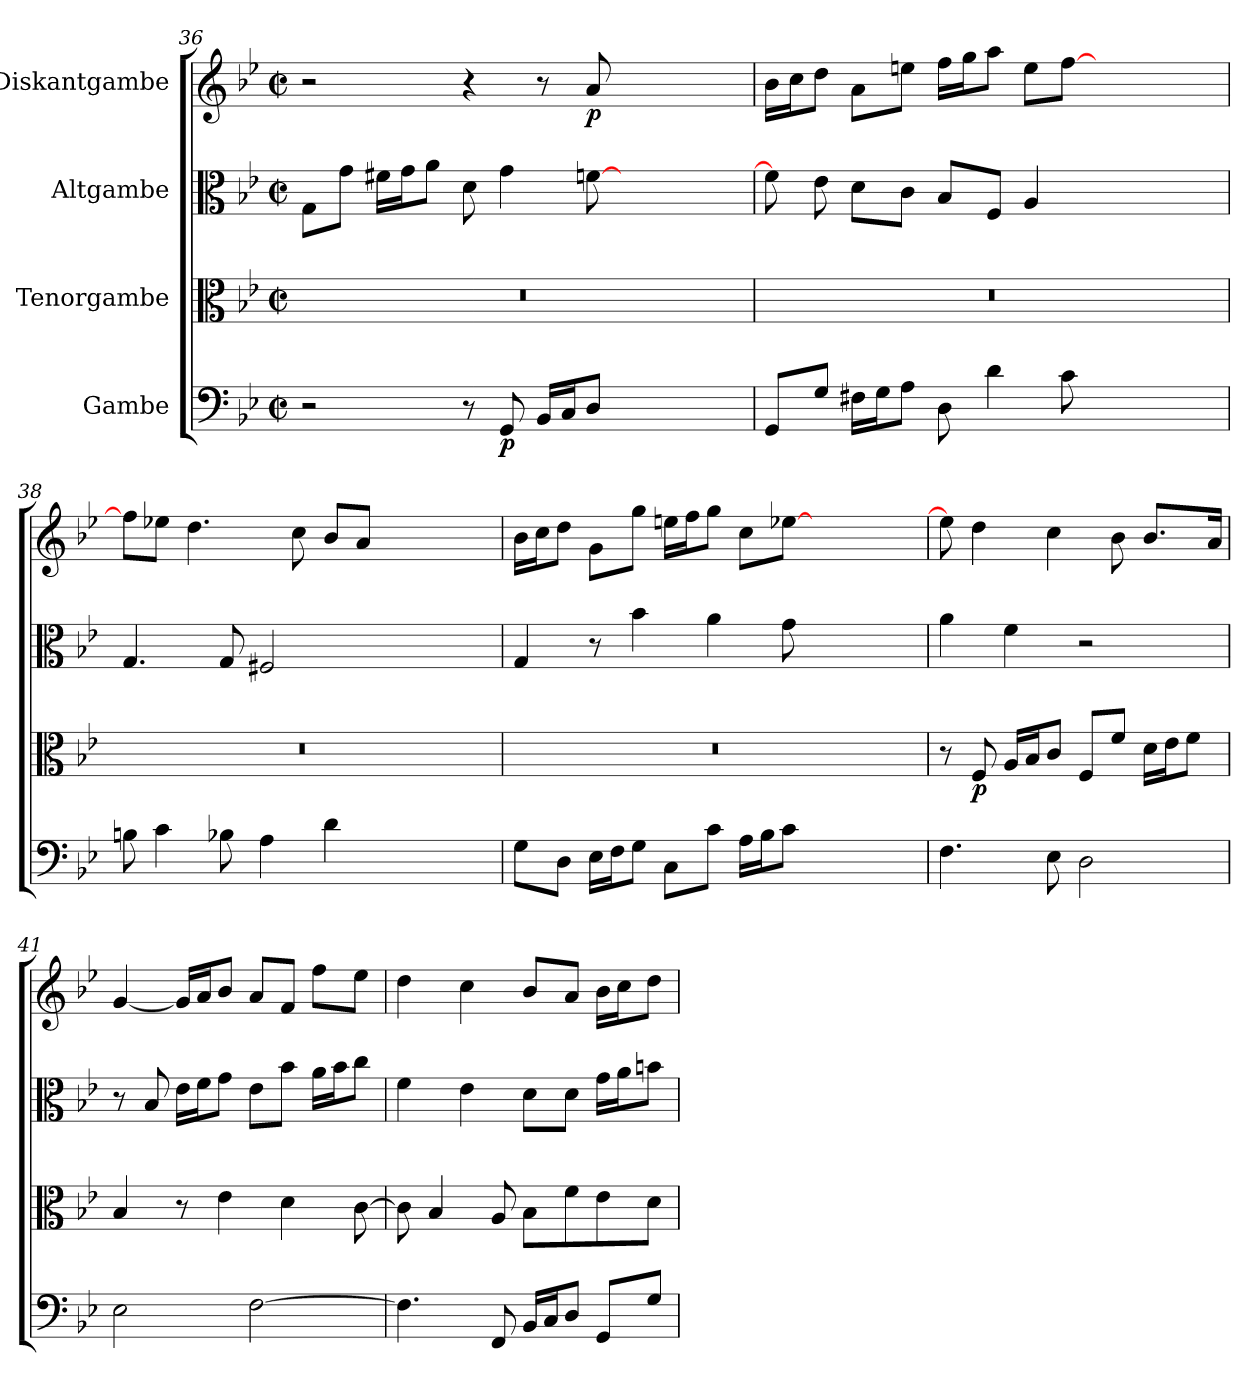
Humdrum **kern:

**kern	**dynam	**kern	**dynam	**kern	**kern	**dynam
*part4	*part4	*part3	*part3	*part2	*part1	*part1
*staff4	*staff4	*staff3	*staff3	*staff2	*staff1	*staff1
*I"Gambe	*	*I"Tenorgambe	*	*I"Altgambe	*I"Diskantgambe	*
*clefF4	*	*clefC3	*	*clefC3	*clefG2	*
*k[b-e-]	*	*k[b-e-]	*	*k[b-e-]	*k[b-e-]	*
*M4/2	*	*M4/2	*	*M4/2	*M4/2	*
*met(c|)	*	*met(c|)	*	*met(c|)	*met(c|)	*
=36	=36	=36	=36	=36	=36	=36
2r	.	0r	.	8G\L	2r	.
.	.	.	.	8g\J	.	.
.	.	.	.	16f#X\LL	.	.
.	.	.	.	16g\J	.	.
.	.	.	.	8a\J	.	.
8r	.	.	.	8d\	4r	.
!	!LO:DY:b	!	!	!	!	!
8GG/	p	.	.	4g\	.	.
16BB-/LL	.	.	.	.	8r	.
16C/J	.	.	.	.	.	.
!	!	!	!	!	!	!LO:DY:b
8D/J	.	.	.	[8fni\	8a/	p
1ryy	.	.	.	1ryy	1ryy	.
!!LO:LB:g=z
=37	=37	=37	=37	=37	=37	=37
8GG/L	.	0r	.	8f\]	16b-\LL	.
.	.	.	.	.	16cc\J	.
8G/J	.	.	.	8e-\	8dd\J	.
16F#X\LL	.	.	.	8d\L	8a\L	.
16G\J	.	.	.	.	.	.
8A\J	.	.	.	8c\J	8een\J	.
8D\	.	.	.	8B-/L	16ff\LL	.
.	.	.	.	.	16gg\J	.
4d\	.	.	.	8F/J	8aa\J	.
.	.	.	.	4A/	8ee\L	.
8c\	.	.	.	.	[8ff\J	.
1ryy	.	.	.	1ryy	1ryy	.
=38	=38	=38	=38	=38	=38	=38
8Bn\	.	0r	.	4.G/	8ff\L]	.
4c\	.	.	.	.	8ee-X\J	.
.	.	.	.	.	4.dd\	.
8B-X\	.	.	.	8G/	.	.
4A\	.	.	.	2F#X/	.	.
.	.	.	.	.	8cc\	.
4d\	.	.	.	.	8b-/L	.
.	.	.	.	.	8a/J	.
1ryy	.	.	.	1ryy	1ryy	.
=39	=39	=39	=39	=39	=39	=39
8G\L	.	0r	.	4G/	16b-\LL	.
.	.	.	.	.	16cc\J	.
8D\J	.	.	.	.	8dd\J	.
16E-\LL	.	.	.	8r	8g\L	.
16F\J	.	.	.	.	.	.
8G\J	.	.	.	4b-\	8gg\J	.
8C\L	.	.	.	.	16een\LL	.
.	.	.	.	.	16ff\J	.
8c\J	.	.	.	4a\	8gg\J	.
16A\LL	.	.	.	.	8cc\L	.
16B-\J	.	.	.	.	.	.
8c\J	.	.	.	8g\	[8ee-X\J	.
1ryy	.	.	.	1ryy	1ryy	.
=40	=40	=40	=40	=40	=40	=40
4.F\	.	8r	.	4a\	8ee-\]	.
!	!	!	!LO:DY:b	!	!	!
.	.	8F/	p	.	4dd\	.
.	.	16A/LL	.	4f\	.	.
.	.	16B-/J	.	.	.	.
8E-\	.	8c/J	.	.	4cc\	.
2D\	.	8F/L	.	2r	.	.
.	.	8f/J	.	.	8b-\	.
.	.	16d\LL	.	.	8.b-/L	.
.	.	16e-\J	.	.	.	.
.	.	8f\J	.	.	.	.
.	.	.	.	.	16a/Jk	.
=41	=41	=41	=41	=41	=41	=41
2E-\	.	4B-/	.	8r	[4g/	.
.	.	.	.	8B-/	.	.
.	.	8r	.	16e-\LL	16g/LL]	.
.	.	.	.	16f\J	16a/J	.
.	.	4e-\	.	8g\J	8b-/J	.
[2F\	.	.	.	8e-\L	8a/L	.
.	.	4d\	.	8b-\J	8f/J	.
.	.	.	.	16a\LL	8ff\L	.
.	.	.	.	16b-\J	.	.
.	.	[8c\	.	8cc\J	8ee-\J	.
!!LO:PB:g=z
=42	=42	=42	=42	=42	=42	=42
4.F\]	.	8c\]	.	4f\	4dd\	.
.	.	4B-/	.	.	.	.
.	.	.	.	4e-\	4cc\	.
8FF/	.	8A/	.	.	.	.
16BB-/LL	.	8B-\L	.	8d\L	8b-/L	.
16C/J	.	.	.	.	.	.
8D/J	.	8f\	.	8d\J	8a/J	.
8GG/L	.	8e-\	.	16g\LL	16b-\LL	.
.	.	.	.	16a\J	16cc\J	.
8G/J	.	8d\J	.	8bn\J	8dd\J	.
=	=	=	=	=	=	=
*-	*-	*-	*-	*-	*-	*-
